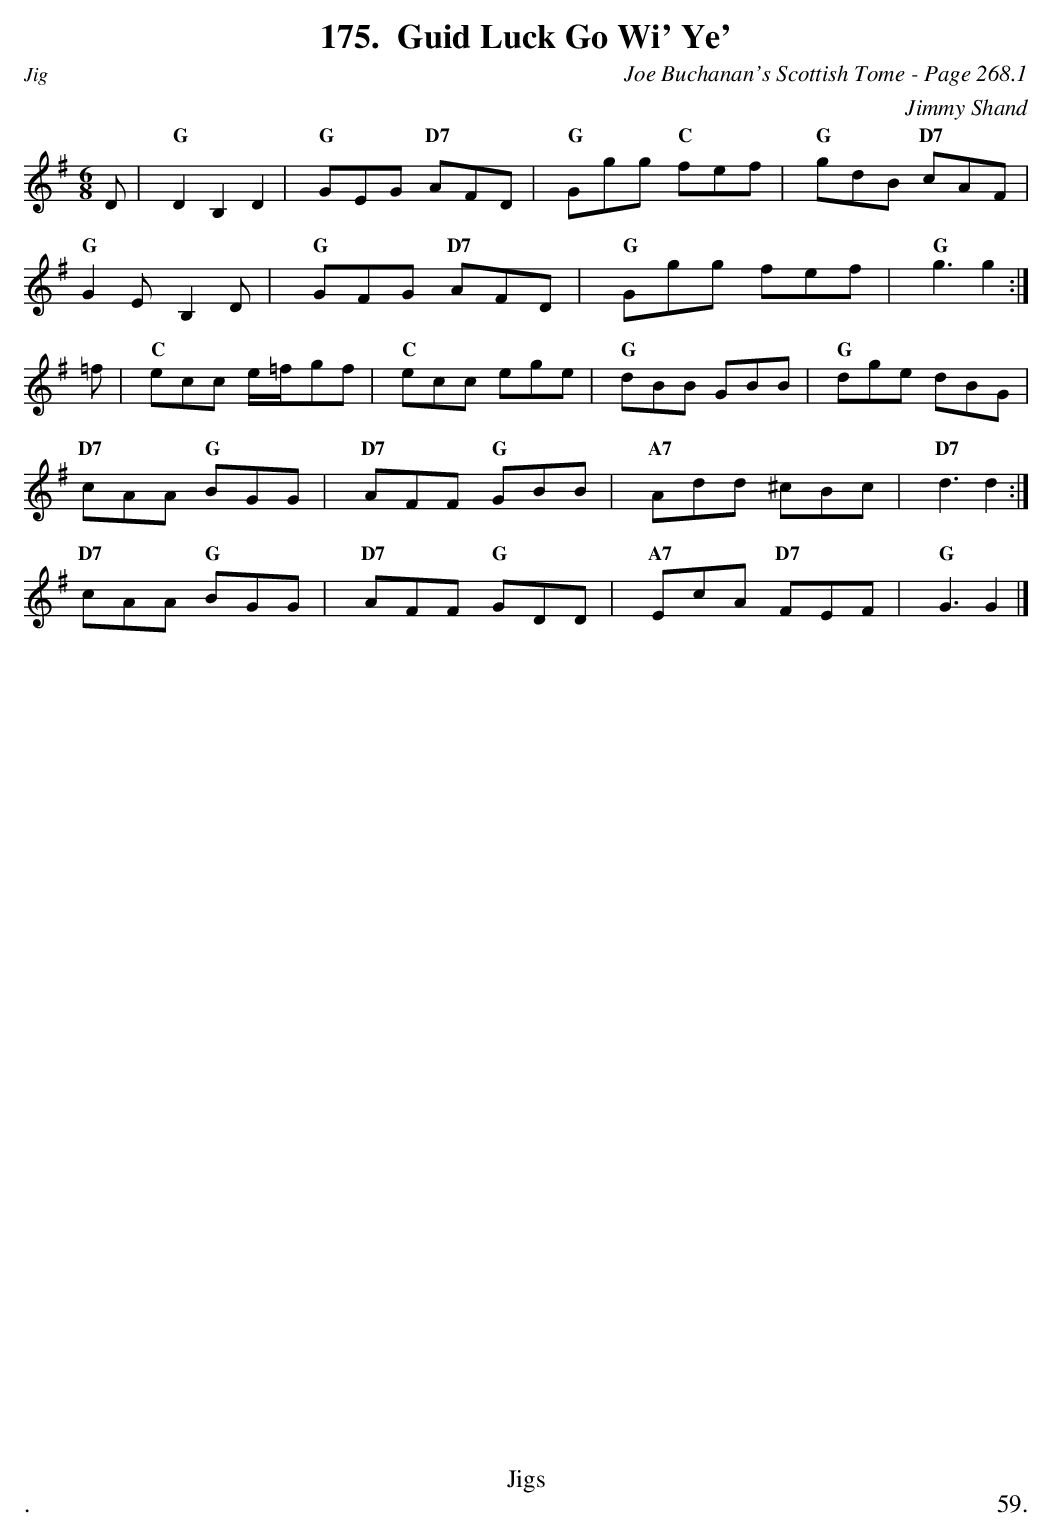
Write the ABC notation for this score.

X:1
T:Guid Luck Go Wi' Ye'
C:Joe Buchanan's Scottish Tome - Page 268.1
C:Jimmy Shand
L:1/8
M:6/8
K:G
D | "G" D2 B,2 D2 | "G"GEG "D7"AFD | "G"Ggg "C"fef | "G"gdB "D7"cAF |
"G"G2 E B,2 D | "G"GFG "D7"AFD | "G"Ggg fef | "G"g3 g2 :|
=f | "C"ecc e/=f/gf | "C"ecc ege | "G"dBB GBB | "G"dge dBG |
"D7"cAA "G"BGG | "D7"AFF "G"GBB | "A7"Add ^cBc | "D7"d3 d2 :|
"D7"cAA "G"BGG | "D7"AFF "G"GDD | "A7"EcA "D7"FEF | "G"G3 G2 |]
